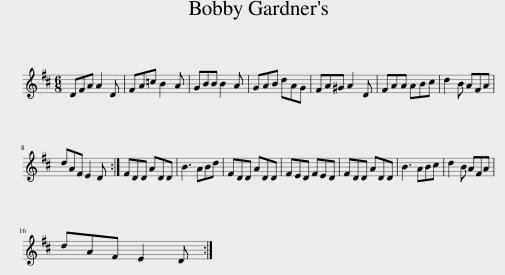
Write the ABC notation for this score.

X:1
L:1/8
M:6/8
I:linebreak $
K:D
V:1 treble
V:1
 DFA A2 D | FA=c B2 A | GBB B2 A | GAB dAG | FA^G A2 D | %5
 FAA ABc | d2 B AFA |$ dAF E2 D :| FDD ADD | B3 ABd | %10
 FDD ADD | FED FED | FDD ADD | B3 ABc | d2 B AFA |$ %15
 dAF E2 D :| %16
